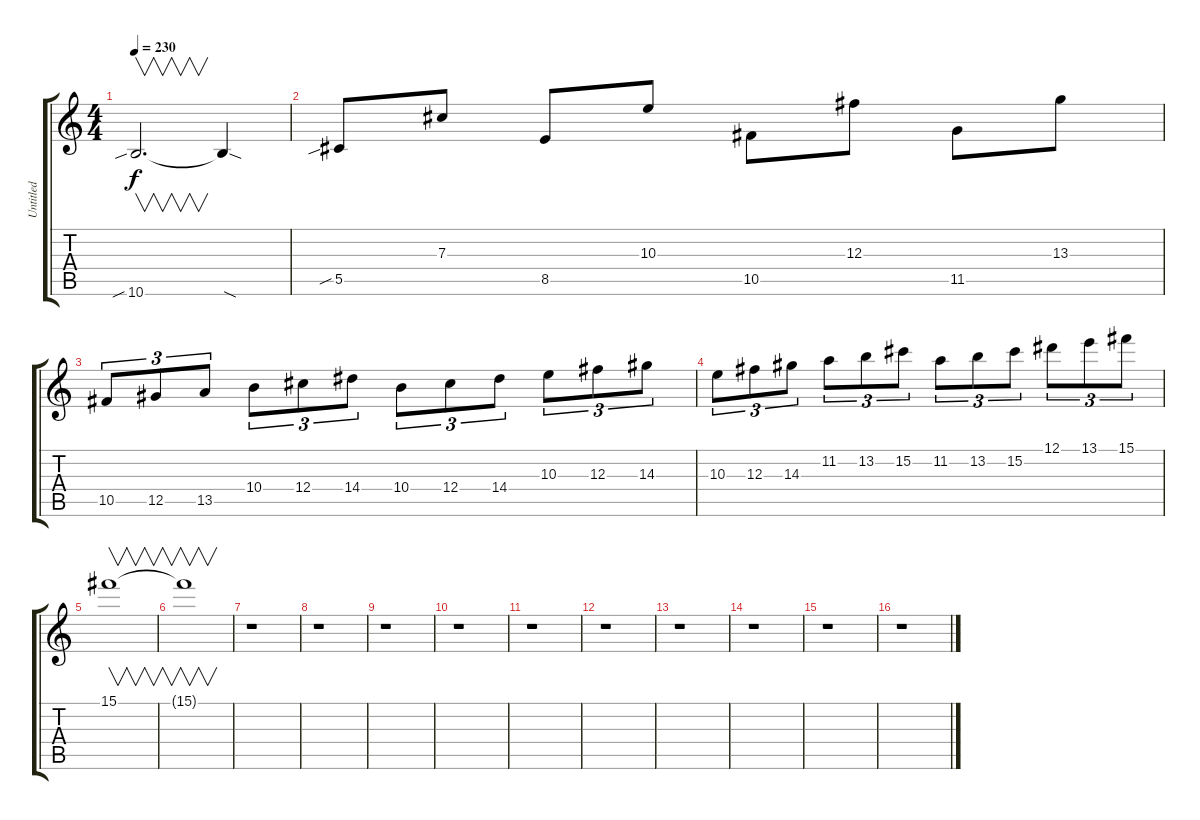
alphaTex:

\track ("Untitled" "Untitled") {instrument distortionguitar}
\staff {score tabs}
\tuning (Eb4 Bb3 Gb3 Db3 Ab2 Db2) {hide}
\ts (4 4)
\tempo 230
\clef g2
\ks c
10.6{sib}.2{v d dy f} 10.6{sod t}.4 |
5.5{sib}.8 7.3.8 8.5.8 10.3.8 10.5.8 12.3.8 11.5.8 13.3.8 |
10.5.8{tu (3 2)} 12.5.8{tu (3 2)} 13.5.8{tu (3 2)} 10.4.8{tu (3 2)} 12.4.8{tu (3 2)} 14.4.8{tu (3 2)} 10.4.8{tu (3 2)} 12.4.8{tu (3 2)} 14.4.8{tu (3 2)} 10.3.8{tu (3 2)} 12.3.8{tu (3 2)} 14.3.8{tu (3 2)} |
10.3.8{tu (3 2)} 12.3.8{tu (3 2)} 14.3.8{tu (3 2)} 11.2.8{tu (3 2)} 13.2.8{tu (3 2)} 15.2.8{tu (3 2)} 11.2.8{tu (3 2)} 13.2.8{tu (3 2)} 15.2.8{tu (3 2)} 12.1.8{tu (3 2)} 13.1.8{tu (3 2)} 15.1.8{tu (3 2)} |
15.1.1{v} |
15.1{t}.1{v} |
r.1 |
r.1 |
r.1 |
r.1 |
r.1 |
r.1 |
r.1 |
r.1 |
r.1 |
r.1
